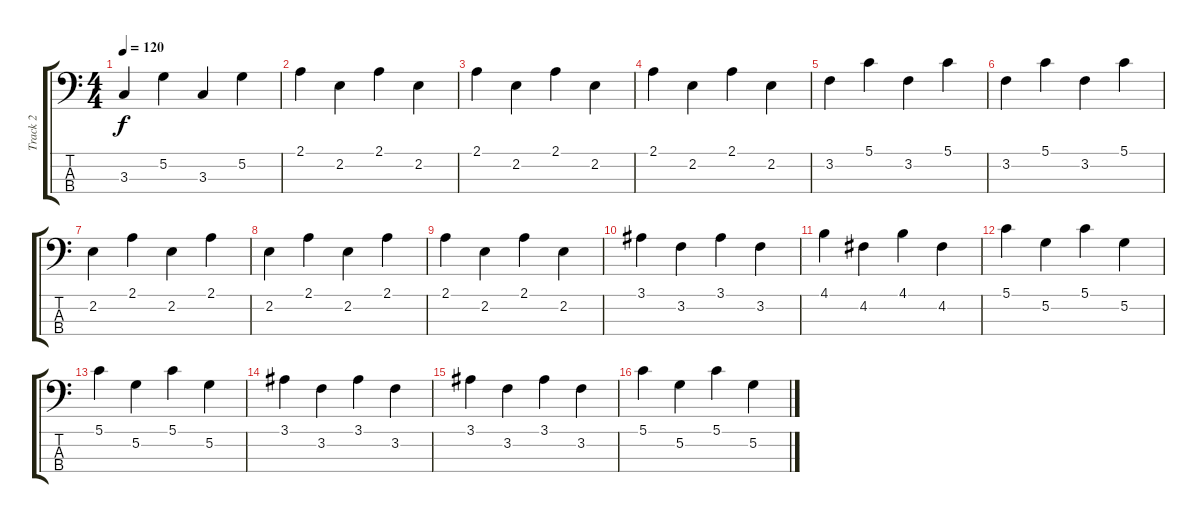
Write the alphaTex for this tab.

\track ("Track 2" "Track 2") {instrument electricbassfinger}
\staff {score tabs}
\tuning (G2 D2 A1 E1) {hide}
\ts (4 4)
\tempo 120
\clef f4
\ks c
3.3.4{dy f} 5.2.4 3.3.4 5.2.4 |
2.1.4 2.2.4 2.1.4 2.2.4 |
2.1.4 2.2.4 2.1.4 2.2.4 |
2.1.4 2.2.4 2.1.4 2.2.4 |
3.2.4 5.1.4 3.2.4 5.1.4 |
3.2.4 5.1.4 3.2.4 5.1.4 |
2.2.4 2.1.4 2.2.4 2.1.4 |
2.2.4 2.1.4 2.2.4 2.1.4 |
2.1.4 2.2.4 2.1.4 2.2.4 |
3.1.4 3.2.4 3.1.4 3.2.4 |
4.1.4 4.2.4 4.1.4 4.2.4 |
5.1.4 5.2.4 5.1.4 5.2.4 |
5.1.4 5.2.4 5.1.4 5.2.4 |
3.1.4 3.2.4 3.1.4 3.2.4 |
3.1.4 3.2.4 3.1.4 3.2.4 |
5.1.4 5.2.4 5.1.4 5.2.4
